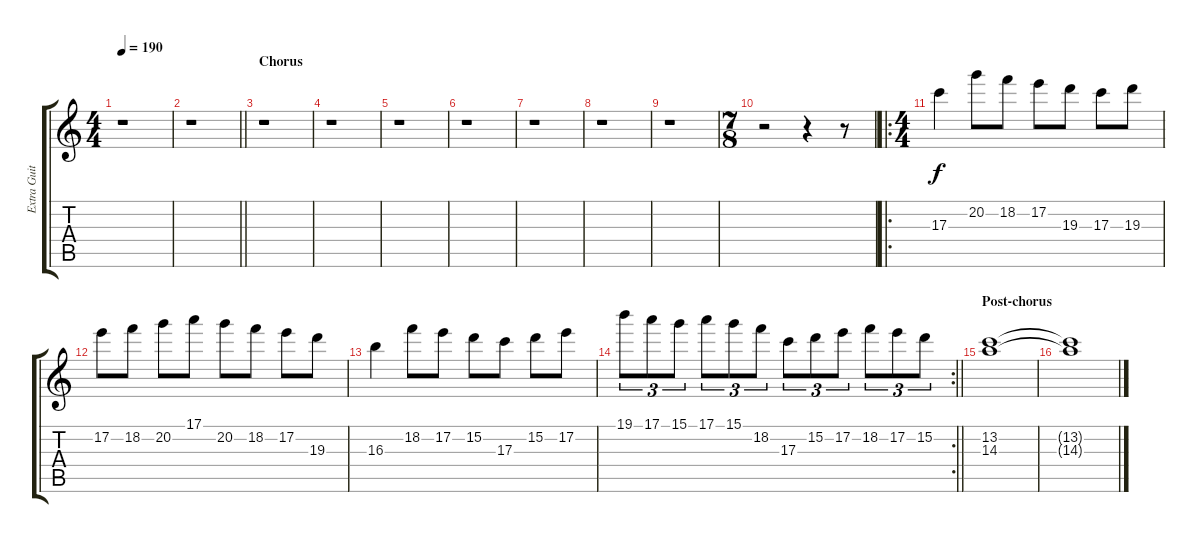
\track ("Extra Guitar Parts" "Extra Guit") {instrument distortionguitar}
\staff {score tabs}
\tuning (E4 B3 G3 D3 A2 E2) {hide}
\ts (4 4)
\tempo 190
\clef g2
\ks c
r.1{dy f} |
\barLineRight lightlight
r.1 |
\section ("" "Chorus")
r.1 |
r.1 |
r.1 |
r.1 |
r.1 |
r.1 |
r.1 |
\ts (7 8)
r.2 r.4 r.8 |
\ro
\ts (4 4)
17.3.4 20.2.8 18.2.8 17.2.8 19.3.8 17.3.8 19.3.8 |
17.2.8 18.2.8 20.2.8 17.1.8 20.2.8 18.2.8 17.2.8 19.3.8 |
16.3.4 18.2.8 17.2.8 15.2.8 17.3.8 15.2.8 17.2.8 |
\rc 2
\barLineRight lightlight
19.1.8{tu (3 2)} 17.1.8{tu (3 2)} 15.1.8{tu (3 2)} 17.1.8{tu (3 2)} 15.1.8{tu (3 2)} 18.2.8{tu (3 2)} 17.3.8{tu (3 2)} 15.2.8{tu (3 2)} 17.2.8{tu (3 2)} 18.2.8{tu (3 2)} 17.2.8{tu (3 2)} 15.2.8{tu (3 2)} |
\section ("" "Post-chorus")
(13.2 14.3).1 |
(13.2{t} 14.3{t}).1
